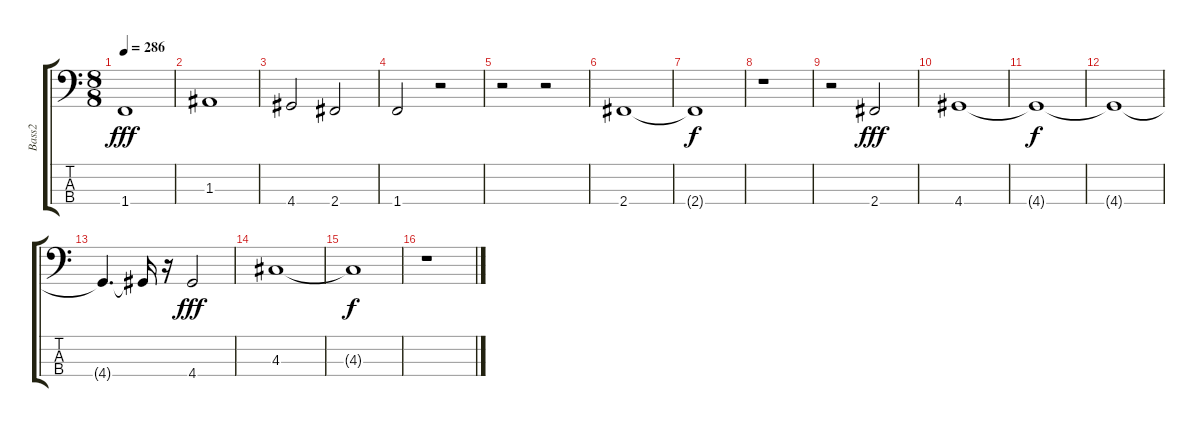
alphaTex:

\track ("Bass2" "Bass2") {instrument electricbasspick}
\staff {score tabs}
\tuning (G2 D2 A1 E1) {hide}
\ts (8 8)
\tempo 286
\clef f4
\ks c
1.4.1{dy fff} |
1.3.1 |
4.4.2 2.4.2 |
1.4.2 r.2 |
r.2 r.2 |
2.4.1 |
2.4{t}.1{dy f} |
r.1 |
r.2 2.4.2{dy fff} |
4.4.1 |
4.4{t}.1{dy f} |
4.4{t}.1 |
4.4{t}.4{d} 4.4{t}.16 r.16 4.4.2{dy fff} |
4.3.1 |
4.3{t}.1{dy f} |
r.1
